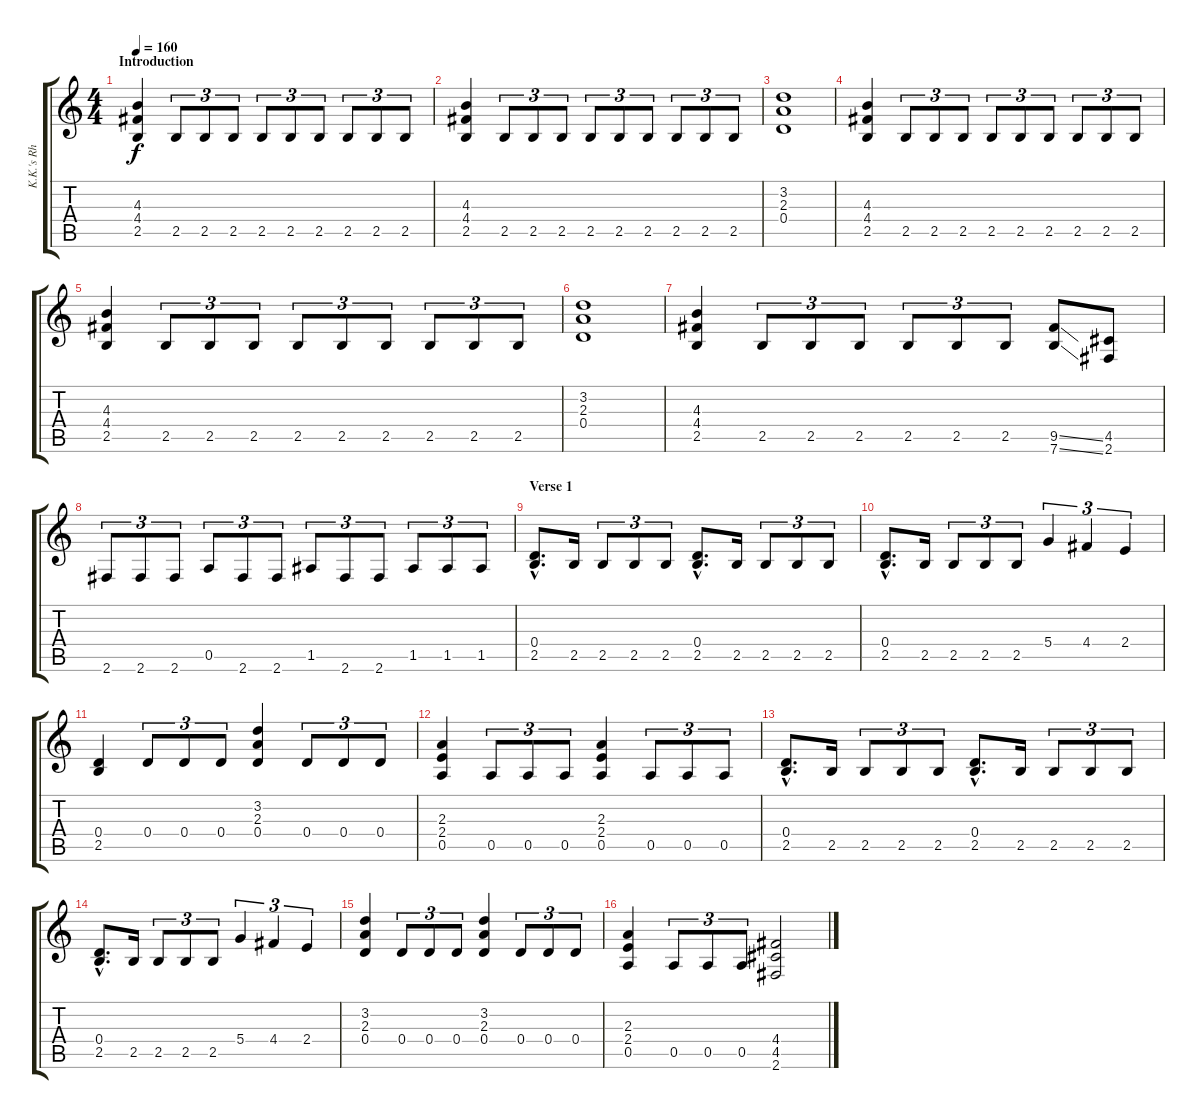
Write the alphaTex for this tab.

\track (" K.K.'s Rhythm" " K.K.'s Rh") {instrument distortionguitar}
\staff {score tabs}
\tuning (E4 B3 G3 D3 A2 E2) {hide}
\ts (4 4)
\section ("" "Introduction")
\tempo 160
\clef g2
\ks c
(4.3 4.4 2.5).4{dy f instrument distortionguitar} 2.5.8{tu (3 2)} 2.5.8{tu (3 2)} 2.5.8{tu (3 2)} 2.5.8{tu (3 2)} 2.5.8{tu (3 2)} 2.5.8{tu (3 2)} 2.5.8{tu (3 2)} 2.5.8{tu (3 2)} 2.5.8{tu (3 2)} |
(4.3 4.4 2.5).4 2.5.8{tu (3 2)} 2.5.8{tu (3 2)} 2.5.8{tu (3 2)} 2.5.8{tu (3 2)} 2.5.8{tu (3 2)} 2.5.8{tu (3 2)} 2.5.8{tu (3 2)} 2.5.8{tu (3 2)} 2.5.8{tu (3 2)} |
(3.2 2.3 0.4).1 |
(4.3 4.4 2.5).4 2.5.8{tu (3 2)} 2.5.8{tu (3 2)} 2.5.8{tu (3 2)} 2.5.8{tu (3 2)} 2.5.8{tu (3 2)} 2.5.8{tu (3 2)} 2.5.8{tu (3 2)} 2.5.8{tu (3 2)} 2.5.8{tu (3 2)} |
(4.3 4.4 2.5).4 2.5.8{tu (3 2)} 2.5.8{tu (3 2)} 2.5.8{tu (3 2)} 2.5.8{tu (3 2)} 2.5.8{tu (3 2)} 2.5.8{tu (3 2)} 2.5.8{tu (3 2)} 2.5.8{tu (3 2)} 2.5.8{tu (3 2)} |
(3.2 2.3 0.4).1 |
(4.3 4.4 2.5).4 2.5.8{tu (3 2)} 2.5.8{tu (3 2)} 2.5.8{tu (3 2)} 2.5.8{tu (3 2)} 2.5.8{tu (3 2)} 2.5.8{tu (3 2)} (9.5{ss} 7.6{ss}).8 (4.5 2.6).8 |
2.6.8{tu (3 2)} 2.6.8{tu (3 2)} 2.6.8{tu (3 2)} 0.5.8{tu (3 2)} 2.6.8{tu (3 2)} 2.6.8{tu (3 2)} 1.5.8{tu (3 2)} 2.6.8{tu (3 2)} 2.6.8{tu (3 2)} 1.5.8{tu (3 2)} 1.5.8{tu (3 2)} 1.5.8{tu (3 2)} |
\section ("" "Verse 1")
(0.4{hac} 2.5{hac}).8{d} 2.5.16 2.5.8{tu (3 2)} 2.5.8{tu (3 2)} 2.5.8{tu (3 2)} (0.4{hac} 2.5{hac}).8{d} 2.5.16 2.5.8{tu (3 2)} 2.5.8{tu (3 2)} 2.5.8{tu (3 2)} |
(0.4{hac} 2.5{hac}).8{d} 2.5.16 2.5.8{tu (3 2)} 2.5.8{tu (3 2)} 2.5.8{tu (3 2)} 5.4.4{tu (3 2)} 4.4.4{tu (3 2)} 2.4.4{tu (3 2)} |
(0.4 2.5).4 0.4.8{tu (3 2)} 0.4.8{tu (3 2)} 0.4.8{tu (3 2)} (3.2 2.3 0.4).4 0.4.8{tu (3 2)} 0.4.8{tu (3 2)} 0.4.8{tu (3 2)} |
(2.3 2.4 0.5).4 0.5.8{tu (3 2)} 0.5.8{tu (3 2)} 0.5.8{tu (3 2)} (2.3 2.4 0.5).4 0.5.8{tu (3 2)} 0.5.8{tu (3 2)} 0.5.8{tu (3 2)} |
(0.4{hac} 2.5{hac}).8{d} 2.5.16 2.5.8{tu (3 2)} 2.5.8{tu (3 2)} 2.5.8{tu (3 2)} (0.4{hac} 2.5{hac}).8{d} 2.5.16 2.5.8{tu (3 2)} 2.5.8{tu (3 2)} 2.5.8{tu (3 2)} |
(0.4{hac} 2.5{hac}).8{d} 2.5.16 2.5.8{tu (3 2)} 2.5.8{tu (3 2)} 2.5.8{tu (3 2)} 5.4.4{tu (3 2)} 4.4.4{tu (3 2)} 2.4.4{tu (3 2)} |
(3.2 2.3 0.4).4 0.4.8{tu (3 2)} 0.4.8{tu (3 2)} 0.4.8{tu (3 2)} (3.2 2.3 0.4).4 0.4.8{tu (3 2)} 0.4.8{tu (3 2)} 0.4.8{tu (3 2)} |
(2.3 2.4 0.5).4 0.5.8{tu (3 2)} 0.5.8{tu (3 2)} 0.5.8{tu (3 2)} (4.4{ss} 4.5{ss} 2.6).2
